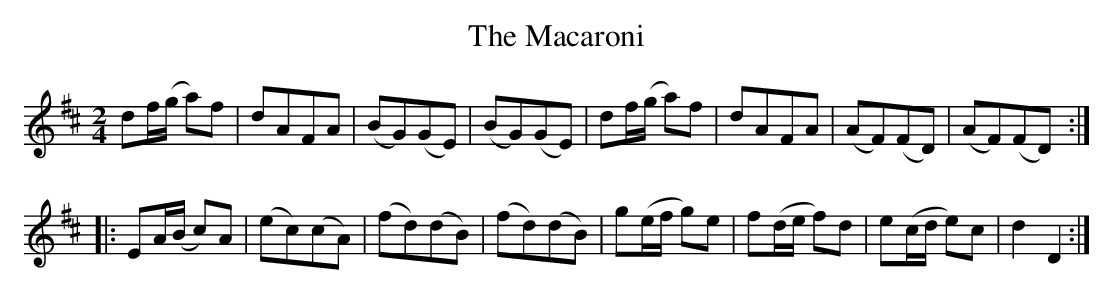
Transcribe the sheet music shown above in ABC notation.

X:1
T:Macaroni, The
M:2/4
L:1/8
K:D
df/(g/ a)f | dAFA | (BG)(GE) | (BG)(GE) | df/(g/ a)f | dAFA | (AF)(FD) | (AF)(FD) :|
|: EA/(B/ c)A | (ec)(cA) | (fd)(dB) | (fd)(dB) | g(e/f/ g)e | f(d/e/ f)d | e(c/d/ e)c | d2 D2 :|
